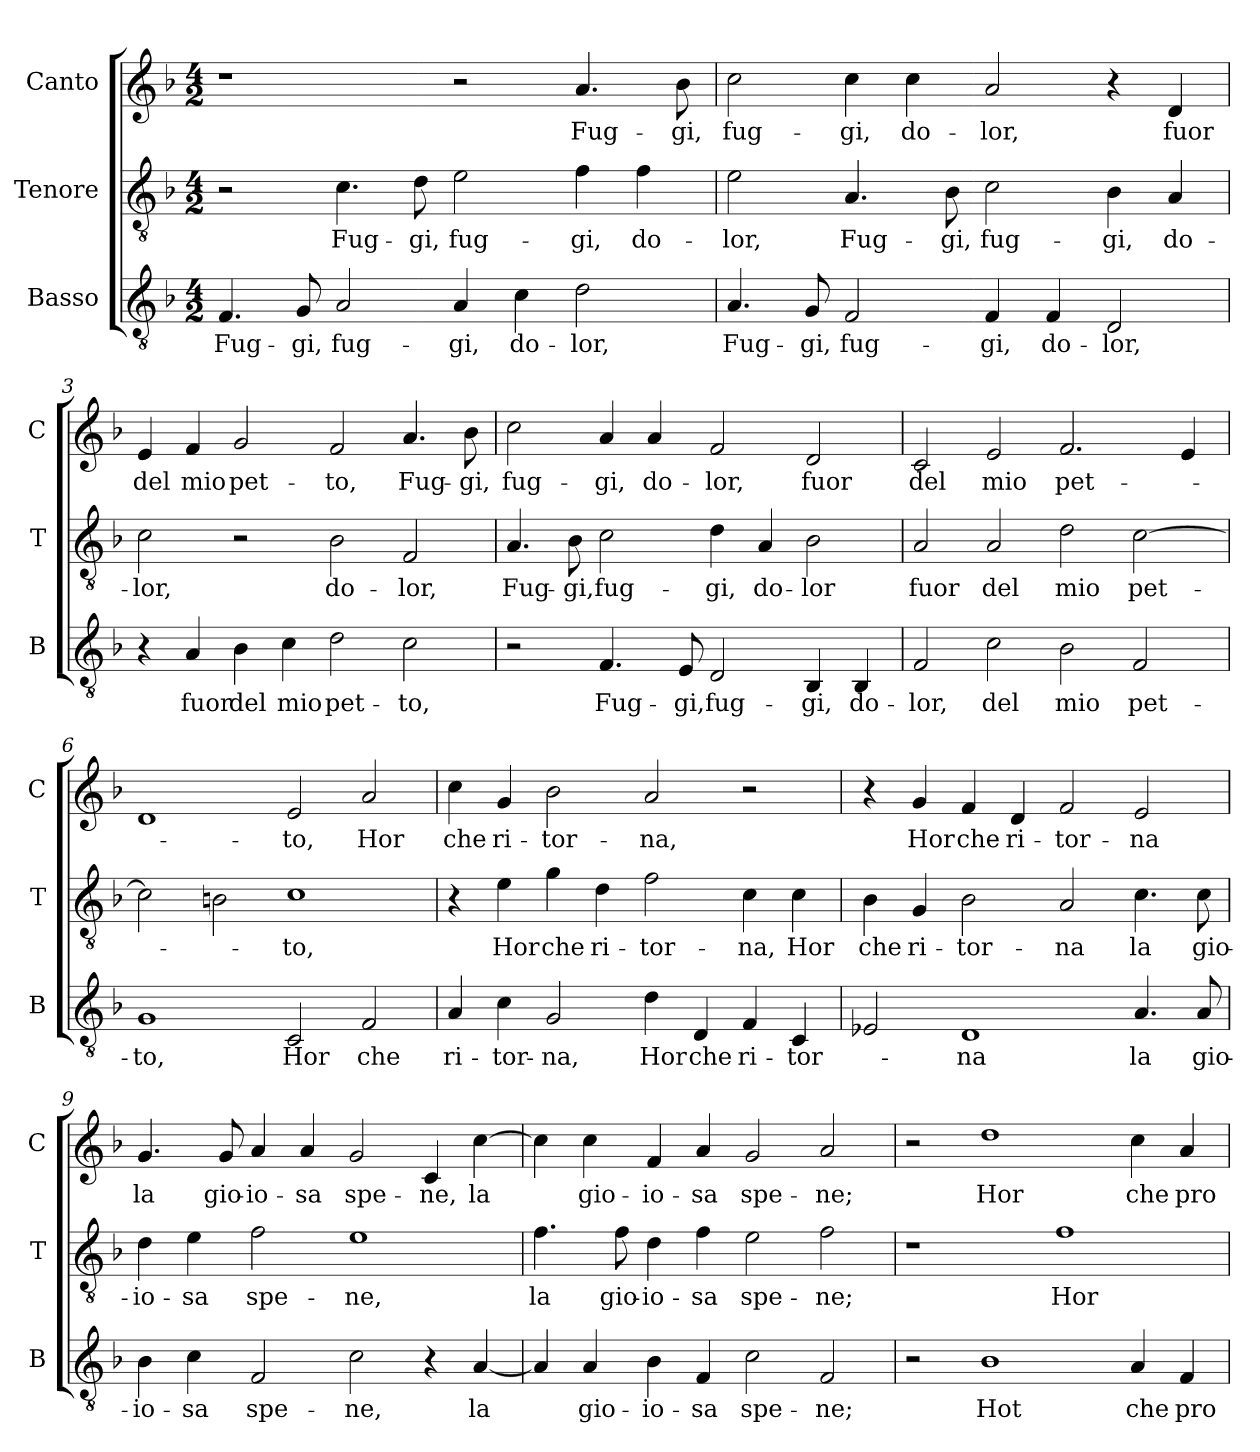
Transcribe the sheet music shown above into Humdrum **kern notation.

**kern	**text	**kern	**text	**kern	**text
*part3	*part3	*part2	*part2	*part1	*part1
*staff3	*staff3	*staff2	*staff2	*staff1	*staff1
*I"Basso	*	*I"Tenore	*	*I"Canto	*
*I'B	*	*I'T	*	*I'C	*
*clefGv2	*	*clefGv2	*	*clefG2	*
*k[b-]	*	*k[b-]	*	*k[b-]	*
*M4/2	*	*M4/2	*	*M4/2	*
=1	=1	=1	=1	=1	=1
4.F	Fug-	2r	.	1r	.
8G	-gi,	.	.	.	.
2A	fug-	4.c	Fug-	.	.
.	.	8d	-gi,	.	.
4A	-gi,	2e	fug-	2r	.
4c	do-	.	.	.	.
2d	-lor,	4f	-gi,	4.a	Fug-
.	.	4f	do-	.	.
.	.	.	.	8b-	-gi,
=2	=2	=2	=2	=2	=2
4.A	Fug-	2e	-lor,	2cc	fug-
8G	-gi,	.	.	.	.
2F	fug-	4.A	Fug-	4cc	-gi,
.	.	.	.	4cc	do-
.	.	8B-	-gi,	.	.
4F	-gi,	2c	fug-	2a	-lor,
4F	do-	.	.	.	.
2D	-lor,	4B-	-gi,	4r	.
.	.	4A	do-	4d	fuor
=3	=3	=3	=3	=3	=3
4r	.	2c	-lor,	4e	del
4A	fuor	.	.	4f	mio
4B-	del	2r	.	2g	pet-
4c	mio	.	.	.	.
2d	pet-	2B-	do-	2f	-to,
2c	-to,	2F	-lor,	4.a	Fug-
.	.	.	.	8b-	-gi,
=4	=4	=4	=4	=4	=4
2r	.	4.A	Fug-	2cc	fug-
.	.	8B-	-gi,	.	.
4.F	Fug-	2c	fug-	4a	-gi,
.	.	.	.	4a	do-
8E	-gi,	.	.	.	.
2D	fug-	4d	-gi,	2f	-lor,
.	.	4A	do-	.	.
4BB-	-gi,	2B-	-lor	2d	fuor
4BB-	do-	.	.	.	.
=5	=5	=5	=5	=5	=5
2F	-lor,	2A	fuor	2c	del
2c	del	2A	del	2e	mio
2B-	mio	2d	mio	2.f	pet-
2F	pet-	[2c	pet-	.	.
.	.	.	.	4e	.
=6	=6	=6	=6	=6	=6
1G	-to,	2c]	.	1d	.
.	.	2Bn	.	.	.
2C	Hor	1c	-to,	2e	-to,
2F	che	.	.	2a	Hor
=7	=7	=7	=7	=7	=7
4A	ri-	4r	.	4cc	che
4c	-tor-	4e	Hor	4g	ri-
2G	-na,	4g	che	2b-	-tor-
.	.	4d	ri-	.	.
4d	Hor	2f	-tor-	2a	-na,
4D	che	.	.	.	.
4F	ri-	4c	-na,	2r	.
4C	-tor-	4c	Hor	.	.
=8	=8	=8	=8	=8	=8
2E-X	.	4B-	che	4r	.
.	.	4G	ri-	4g	Hor
1D	-na	2B-	-tor-	4f	che
.	.	.	.	4d	ri-
.	.	2A	-na	2f	-tor-
4.A	la	4.c	la	2e	-na
8A	gio-	8c	gio-	.	.
=9	=9	=9	=9	=9	=9
4B-	-io-	4d	-io-	4.g	la
4c	-sa	4e	-sa	.	.
.	.	.	.	8g	gio-
2F	spe-	2f	spe-	4a	-io-
.	.	.	.	4a	-sa
2c	-ne,	1e	-ne,	2g	spe-
4r	.	.	.	4c	-ne,
[4A	la	.	.	[4cc	la
=10	=10	=10	=10	=10	=10
4A]	.	4.f	la	4cc]	.
4A	gio-	.	.	4cc	gio-
.	.	8f	gio-	.	.
4B-	-io-	4d	-io-	4f	-io-
4F	-sa	4f	-sa	4a	-sa
2c	spe-	2e	spe-	2g	spe-
2F	-ne;	2f	-ne;	2a	-ne;
=11	=11	=11	=11	=11	=11
2r	.	1r	.	2r	.
1B-	Hot	.	.	1dd	Hor
.	.	1f	Hor	.	.
4A	che	.	.	4cc	che
4F	pro-	.	.	4a	pro-
=	=	=	=	=	=
*-	*-	*-	*-	*-	*-
